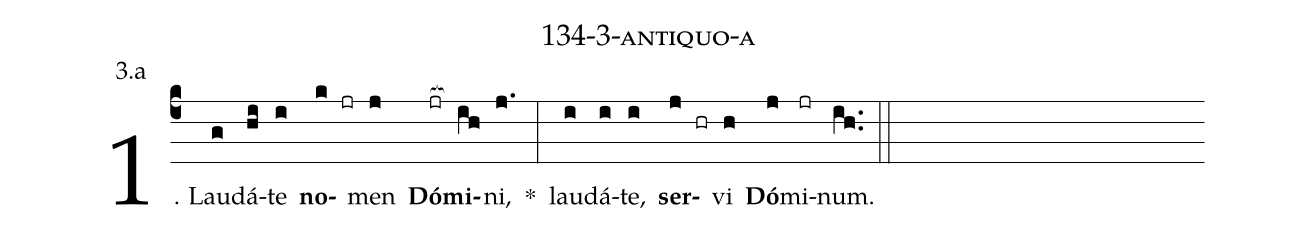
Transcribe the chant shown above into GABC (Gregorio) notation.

name: 134-3-antiquo-a;
annotation: 3.a;
%%
(c4)1. Lau(g)dá(hi)te(i) <b>no</b>(k jr)men(j) <b>Dó</b>(jr[ocb:1{])<b>mi</b>(ih[ocb:0}])ni,(j.) *(:) lau(i)dá(i)te,(i) <b>ser</b>(j hr)vi(h) <b>Dó</b>(j)mi(jr)num.(ih..) (::)
